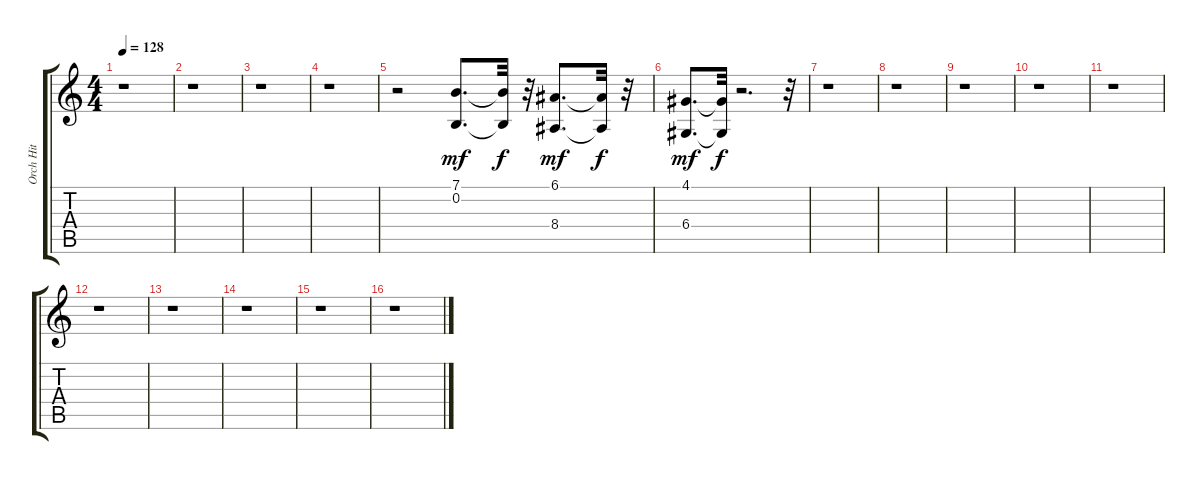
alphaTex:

\track ("Orch Hit" "Orch Hit") {instrument orchestrahit}
\staff {score tabs}
\tuning (E4 B3 G3 D3 A2 E2) {hide}
\ts (4 4)
\tempo 128
\clef g2
\ks c
r.1{dy mf} |
r.1 |
r.1 |
r.1 |
r.2 (7.1 0.2).8{d} (7.1{t} 0.2{t}).32{dy f} r.32 (6.1 8.4).8{d dy mf} (6.1{t} 8.4{t}).32{dy f} r.32 |
(4.1 6.4).8{d dy mf} (4.1{t} 6.4{t}).32{dy f} r.2{d} r.32 |
r.1 |
r.1 |
r.1 |
r.1 |
r.1 |
r.1 |
r.1 |
r.1 |
r.1 |
r.1
